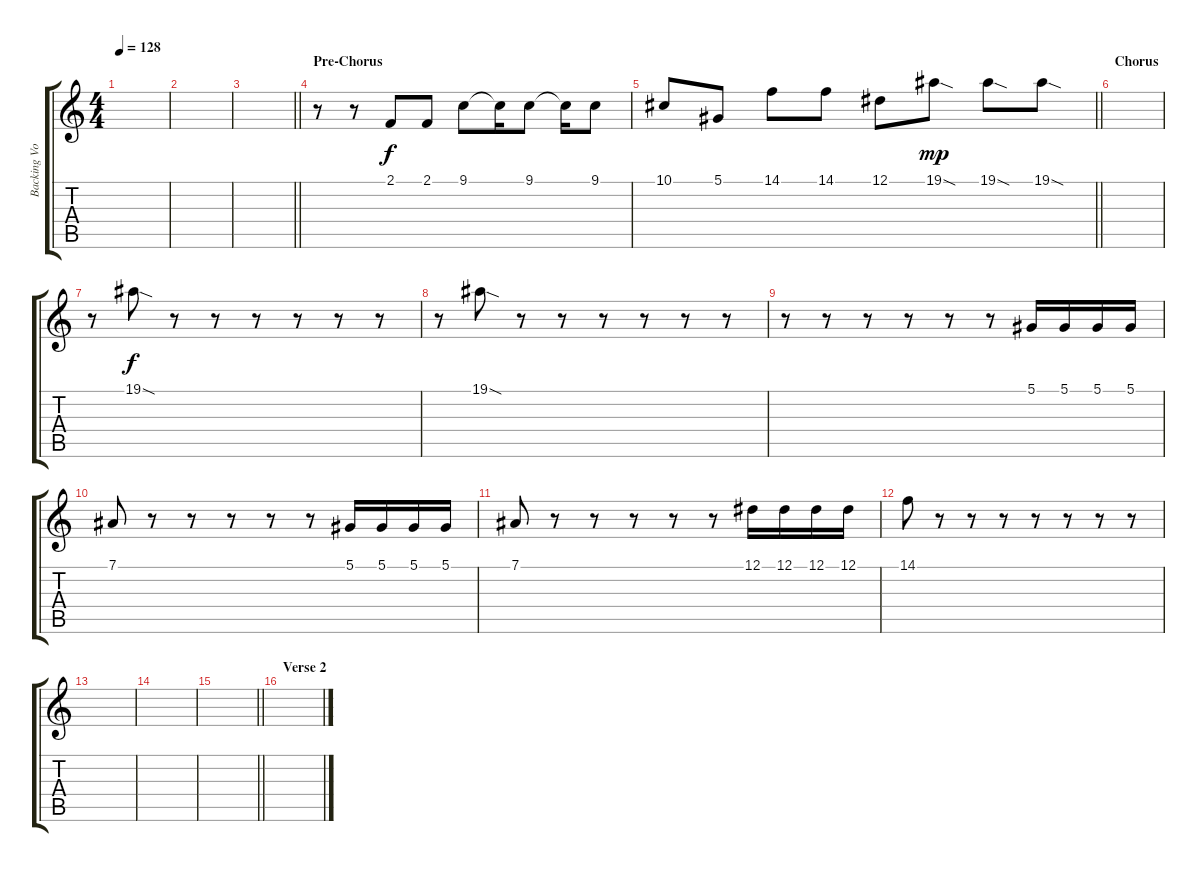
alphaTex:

\track ("Backing Vocals" "Backing Vo") {instrument choiraahs}
\staff {score tabs}
\tuning (Eb4 Bb3 Gb3 Db3 Ab2 Eb2) {hide}
\ts (4 4)
\tempo 128
\clef g2
\ks c
|
|
\barLineRight lightlight
|
\section ("" "Pre-Chorus")
r.8 r.8 2.1.8 2.1.8 9.1.8 9.1{t}.16 9.1.8 9.1{t}.16 9.1.8 |
\barLineRight lightlight
10.1.8 5.1.8 14.1.8 14.1.8 12.1.8 19.1{sod}.8{dy mp} 19.1{sod}.8 19.1{sod}.8 |
\section ("" "Chorus")
|
r.8 19.1{sod}.8{dy f} r.8 r.8 r.8 r.8 r.8 r.8 |
r.8 19.1{sod}.8 r.8 r.8 r.8 r.8 r.8 r.8 |
r.8 r.8 r.8 r.8 r.8 r.8 5.1.16 5.1.16 5.1.16 5.1.16 |
7.1.8 r.8 r.8 r.8 r.8 r.8 5.1.16 5.1.16 5.1.16 5.1.16 |
7.1.8 r.8 r.8 r.8 r.8 r.8 12.1.16 12.1.16 12.1.16 12.1.16 |
14.1.8 r.8 r.8 r.8 r.8 r.8 r.8 r.8 |
|
|
\barLineRight lightlight
|
\section ("" "Verse 2")
